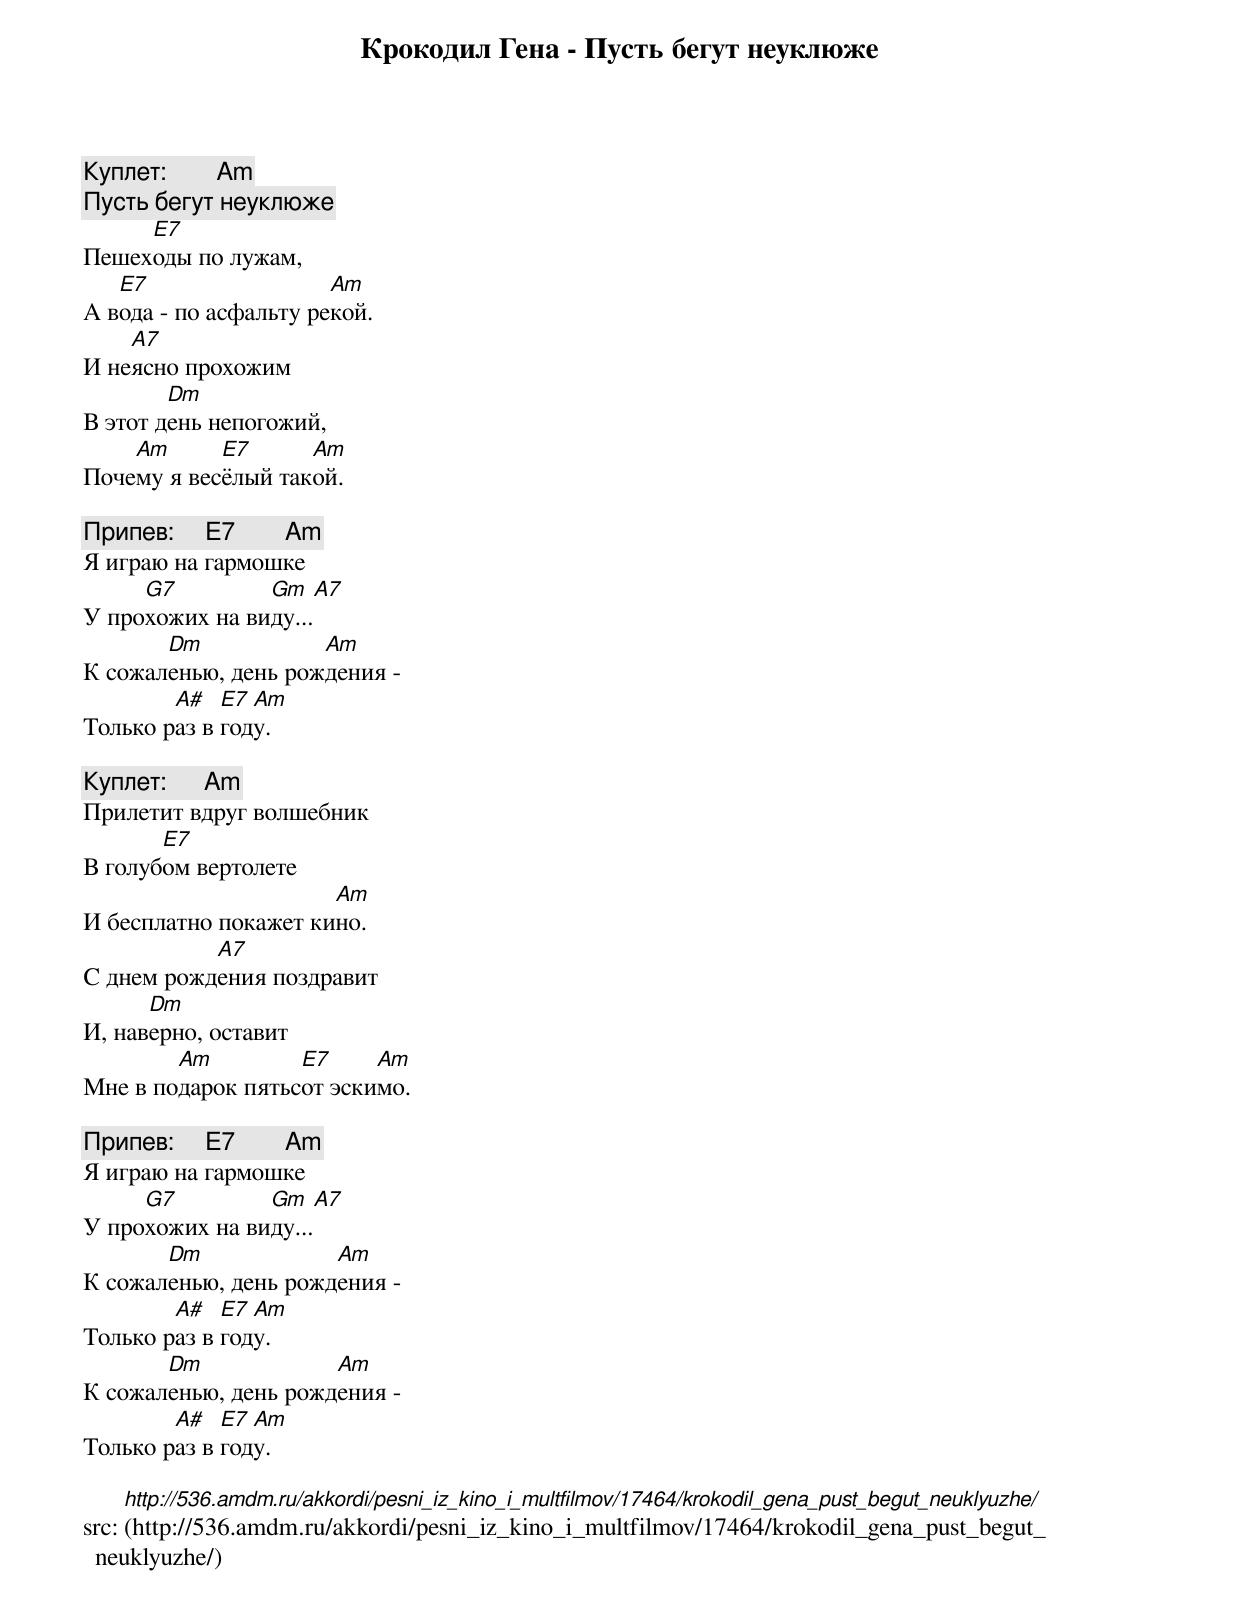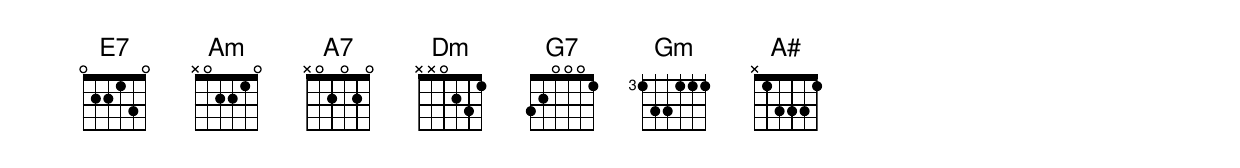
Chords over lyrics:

Крокодил Гена - Пусть бегут неуклюже

[Куплет]:        Am
Пусть бегут неуклюже
     E7
Пешеходы по лужам,
   E7                  Am
А вода - по асфальту рекой.
    A7
И неясно прохожим
        Dm
В этот день непогожий,
    Am      E7      Am
Почему я весёлый такой.

[Припев]:     E7        Am
Я играю на гармошке
     G7         Gm   A7
У прохожих на виду...
       Dm            Am
К сожаленью, день рождения -
        A#   E7 Am
Только раз в году.

[Куплет]:      Am
Прилетит вдруг волшебник
       E7
В голубом вертолете
                      Am
И бесплатно покажет кино.
           A7
С днем рождения поздравит
      Dm
И, наверно, оставит
        Am         E7     Am
Мне в подарок пятьсот эскимо.

[Припев]:     E7        Am
Я играю на гармошке
     G7         Gm   A7
У прохожих на виду...
       Dm             Am
К сожаленью, день рождения -
        A#   E7 Am
Только раз в году.
       Dm             Am
К сожаленью, день рождения -
        A#   E7 Am
Только раз в году.

src: [http://536.amdm.ru/akkordi/pesni_iz_kino_i_multfilmov/17464/krokodil_gena_pust_begut_neuklyuzhe/](http://536.amdm.ru/akkordi/pesni_iz_kino_i_multfilmov/17464/krokodil_gena_pust_begut_neuklyuzhe/)
